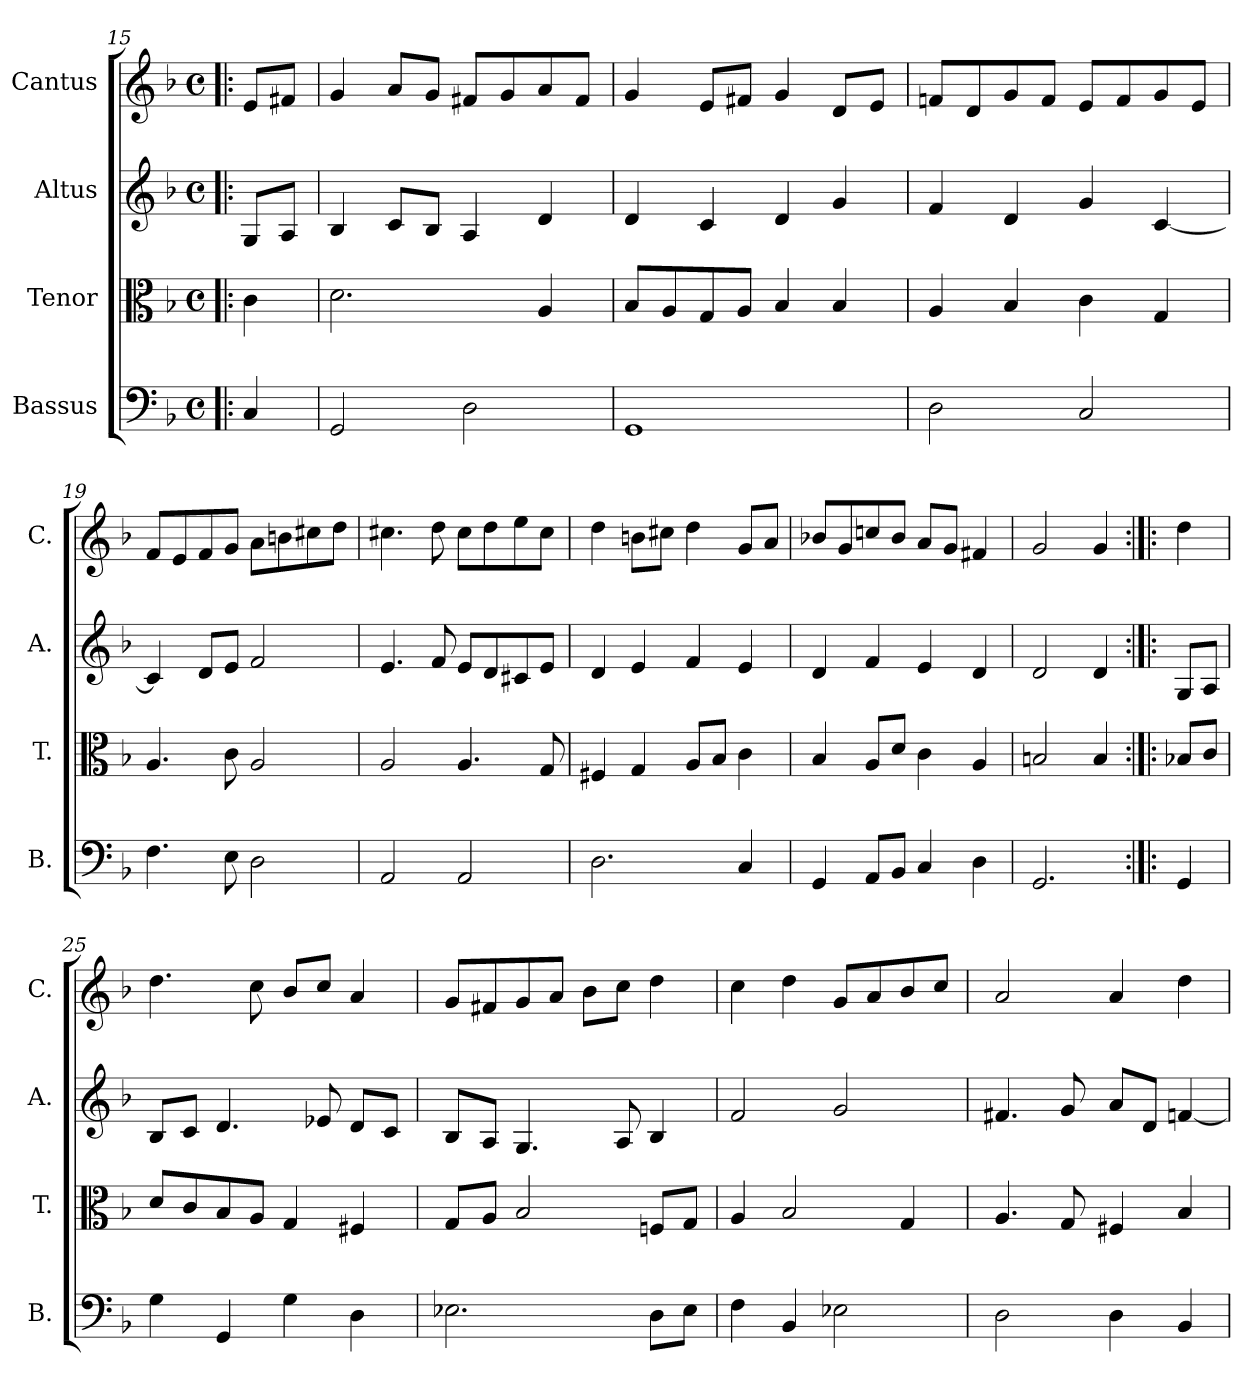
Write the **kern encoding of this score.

**kern	**kern	**kern	**kern
*part4	*part3	*part2	*part1
*staff4	*staff3	*staff2	*staff1
*I"Bassus	*I"Tenor	*I"Altus	*I"Cantus
*I'B.	*I'T.	*I'A.	*I'C.
*clefF4	*clefC3	*clefG2	*clefG2
*k[b-]	*k[b-]	*k[b-]	*k[b-]
*F:	*F:	*F:	*F:
*M4/4	*M4/4	*M4/4	*M4/4
*met(c)	*met(c)	*met(c)	*met(c)
=15!|:	=15!|:	=15!|:	=15!|:
4C/	4c\	8G/L	8e/L
.	.	8A/J	8f#X/J
=16	=16	=16	=16
2GG/	2.d\	4B-/	4g/
.	.	8c/L	8a/L
.	.	8B-/J	8g/J
2D\	.	4A/	8f#X/L
.	.	.	8g/
.	4A/	4d/	8a/
.	.	.	8f#/J
=17	=17	=17	=17
1GG/	8B-/L	4d/	4g/
.	8A/	.	.
.	8G/	4c/	8e/L
.	8A/J	.	8f#X/J
.	4B-/	4d/	4g/
.	4B-/	4g/	8d/L
.	.	.	8e/J
=18	=18	=18	=18
2D\	4A/	4f/	8fn/L
.	.	.	8d/
.	4B-/	4d/	8g/
.	.	.	8f/J
2C/	4c\	4g/	8e/L
.	.	.	8f/
.	4G/	[4c/	8g/
.	.	.	8e/J
=19	=19	=19	=19
4.F\	4.A/	4c/]	8f/L
.	.	.	8e/
.	.	8d/L	8f/
8E\	8c\	8e/J	8g/J
2D\	2A/	2f/	8a\L
.	.	.	8bn\
.	.	.	8cc#X\
.	.	.	8dd\J
=20	=20	=20	=20
2AA/	2A/	4.e/	4.cc#X\
.	.	8f/	8dd\
2AA/	4.A/	8e/L	8cc#\L
.	.	8d/	8dd\
.	.	8c#X/	8ee\
.	8G/	8e/J	8cc#\J
!!LO:LB:g=z
=21	=21	=21	=21
2.D\	4F#X/	4d/	4dd\
.	4G/	4e/	8bn\L
.	.	.	8cc#X\J
.	8A/L	4f/	4dd\
.	8B-/J	.	.
4C/	4c\	4e/	8g/L
.	.	.	8a/J
=22	=22	=22	=22
4GG/	4B-/	4d/	8b-X/L
.	.	.	8g/
8AA/L	8A/L	4f/	8ccn/
8BB-/J	8d/J	.	8b-/J
4C/	4c\	4e/	8a/L
.	.	.	8g/J
4D\	4A/	4d/	4f#X/
=23	=23	=23	=23
2.GG/	2Bn/	2d/	2g/
.	4B/	4d/	4g/
=24:|!|:	=24:|!|:	=24:|!|:	=24:|!|:
4GG/	8B-X/L	8G/L	4dd\
.	8c/J	8A/J	.
=25	=25	=25	=25
4G\	8d/L	8B-/L	4.dd\
.	8c/	8c/J	.
4GG/	8B-/	4.d/	.
.	8A/J	.	8cc\
4G\	4G/	.	8b-/L
.	.	8e-X/	8cc/J
4D\	4F#X/	8d/L	4a/
.	.	8c/J	.
=26	=26	=26	=26
2.E-X\	8G/L	8B-/L	8g/L
.	8A/J	8A/J	8f#X/
.	2B-/	4.G/	8g/
.	.	.	8a/J
.	.	.	8b-\L
.	.	8A/	8cc\J
8D\L	8Fn/L	4B-/	4dd\
8E-\J	8G/J	.	.
=27	=27	=27	=27
4F\	4A/	2f/	4cc\
4BB-/	2B-/	.	4dd\
2E-X\	.	2g/	8g/L
.	.	.	8a/
.	4G/	.	8b-/
.	.	.	8cc/J
=28	=28	=28	=28
2D\	4.A/	4.f#X/	2a/
.	8G/	8g/	.
4D\	4F#X/	8a/L	4a/
.	.	8d/J	.
4BB-/	4B-/	[4fn/	4dd\
=	=	=	=
*-	*-	*-	*-
